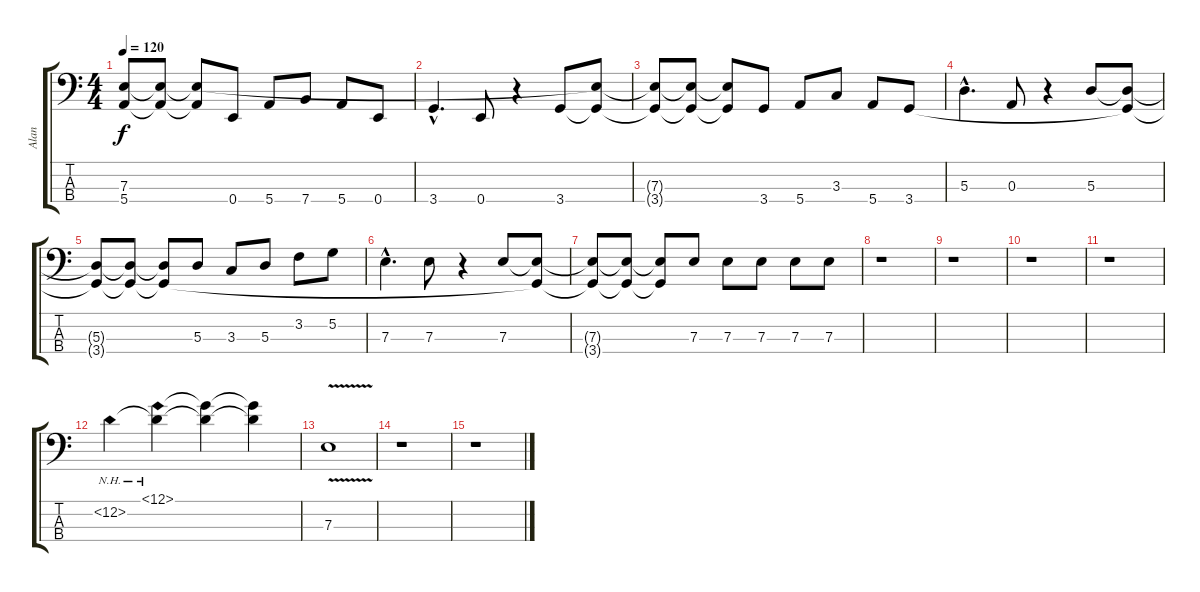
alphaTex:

\track ("Alan" "Alan") {instrument electricbasspick}
\staff {score tabs}
\tuning (G2 D2 A1 E1) {hide}
\ts (4 4)
\tempo 120
\clef f4
\ks c
(7.3{t} 5.4{t}).8{dy f} (7.3{t} 5.4{t}).8 (7.3{t} 5.4{t}).8 0.4.8 5.4.8 7.4.8 5.4.8 0.4.8 |
3.4{hac}.4{d} 0.4.8 r.4 3.4.8 (7.3{t} 3.4{t}).8 |
(7.3{t} 3.4{t}).8 (7.3{t} 3.4{t}).8 (7.3{t} 3.4{t}).8 3.4.8 5.4.8 3.3.8 5.4.8 3.4.8 |
5.3{hac}.4{d} 0.3.8 r.4 5.3.8 (5.3{t} 3.4{t}).8 |
(5.3{t} 3.4{t}).8 (5.3{t} 3.4{t}).8 (5.3{t} 3.4{t}).8 5.3.8 3.3.8 5.3.8 3.2.8 5.2.8 |
7.3{hac}.4{d} 7.3.8 r.4 7.3.8 (7.3{t} 3.4{t}).8 |
(7.3{t} 3.4{t}).8 (7.3{t} 3.4{t}).8 (7.3{t} 3.4{t}).8 7.3.8 7.3.8 7.3.8 7.3.8 7.3.8 |
r.1 |
r.1 |
r.1 |
r.1 |
12.2{nh}.4 (12.1{nh} 12.2{t}).4 (12.1{t} 12.2{t}).4 (12.1{t} 12.2{t}).4 |
7.3{v}.1 |
r.1 |
r.1
